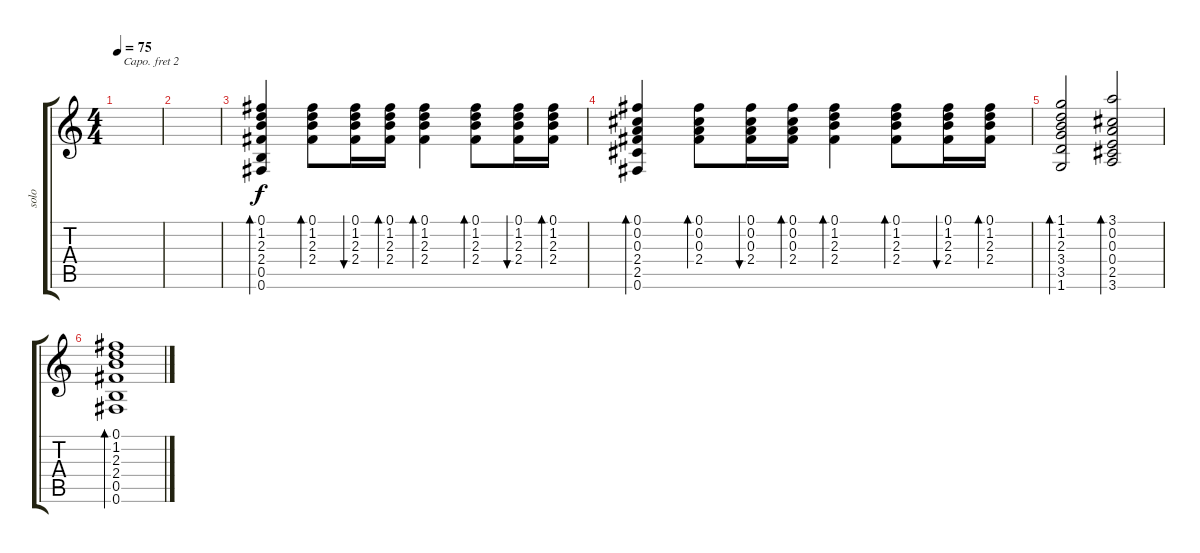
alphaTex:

\track ("solo" "solo") {instrument acousticguitarsteel}
\staff {score tabs}
\capo 2
\tuning (E4 B3 G3 D3 A2 E2) {hide}
\ts (4 4)
\tempo 75
\clef g2
\ks c
|
|
(0.1 1.2 2.3 2.4 0.5 0.6).4{bd 120} (0.1 1.2 2.3 2.4).8{bd 120} (0.1 1.2 2.3 2.4).16{bu 120} (0.1 1.2 2.3 2.4).16{bd 120} (0.1 1.2 2.3 2.4).4{bd 240} (0.1 1.2 2.3 2.4).8{bd 120} (0.1 1.2 2.3 2.4).16{bu 120} (0.1 1.2 2.3 2.4).16{bd 120} |
(0.1 0.2 0.3 2.4 2.5 0.6).4{bd 120} (0.1 0.2 0.3 2.4).8{bd 120} (0.1 0.2 0.3 2.4).16{bu 120} (0.1 0.2 0.3 2.4).16{bd 120} (0.1 1.2 2.3 2.4).4{bd 240} (0.1 1.2 2.3 2.4).8{bd 120} (0.1 1.2 2.3 2.4).16{bu 120} (0.1 1.2 2.3 2.4).16{bd 120} |
(1.1 1.2 2.3 3.4 3.5 1.6).2{bd 120} (3.1 0.2 0.3 0.4 2.5 3.6).2{bd 120} |
(0.1 1.2 2.3 2.4 0.5 0.6).1{bd 120}
